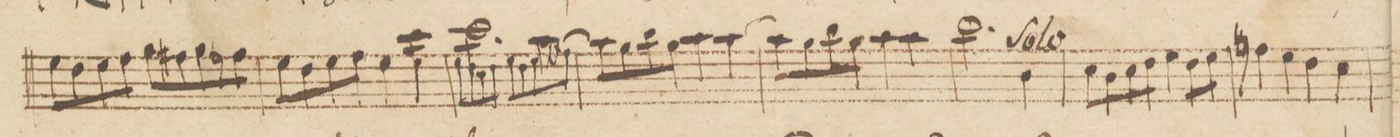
**kern	**dynam
*I"Oboe I. i 2	*
*clefG2	*
*k[]	*
*met(c)	*
*M4/4	*
8ee\L	.
8dd\	.
8ee\	.
8ff\J	.
8gg\L	.
8ff#X\	.
8gg\	.
8ffn\J	.
=87	=87
8ee\L	.
8dd\	.
8ee\	.
8ff\J	.
4ee\	.
4ccc 4ee\	.
=88	=88
*^	*
*2\left	*	*
2.ccc\	8ee\L	.
.	8dd\	.
.	8cc\	.
.	8dd\J	.
.	8ee\L	.
.	8dd\	.
[>4aa\	8ee\	.
.	8ff#X\J	.
*v	*v	*
=89	=89
8aa\L]	.
8gg\	.
8bb\	.
8gg\J	.
4aa\	.
[>4aa\	.
=90	=90
8aa\L]	.
8gg\	.
8bb\	.
8gg\J	.
4aa\	.
4aa\	.
=91	=91
2.bb\	.
4b\	.
=92	=92
8cc\L	.
8b\	.
8cc\	.
8dd\J	.
4ee\	.
8dd\L	.
8ee\J	.
=93	=93
4ffn\	.
4ee\	.
4dd\	.
4cc\	.
=94	=94
*-	*-
